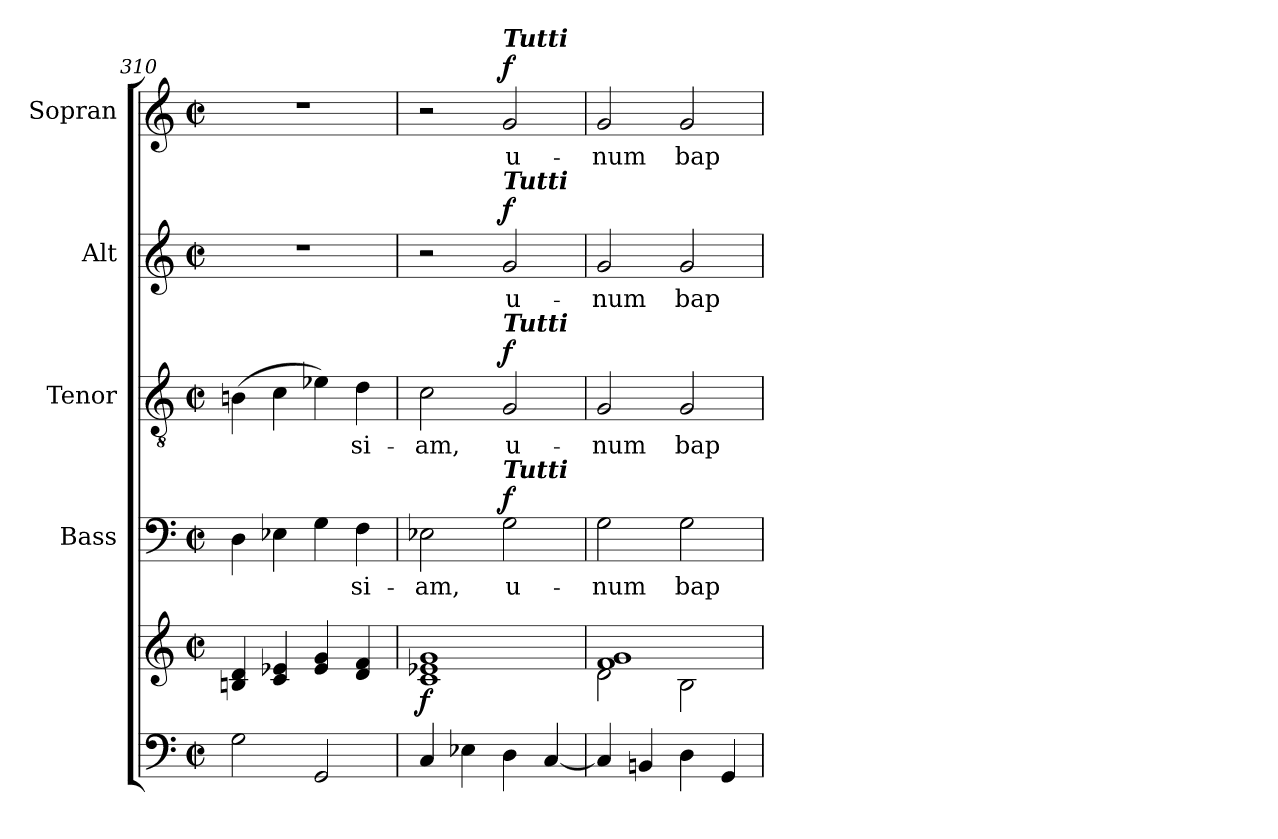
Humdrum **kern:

**kern	**kern	**dynam	**kern	**text	**dynam	**kern	**text	**dynam	**kern	**text	**dynam	**kern	**text	**dynam
*part5	*part5	*part5	*part4	*part4	*part4	*part3	*part3	*part3	*part2	*part2	*part2	*part1	*part1	*part1
*staff6	*staff5	*staff5/6	*staff4	*staff4	*staff4	*staff3	*staff3	*staff3	*staff2	*staff2	*staff2	*staff1	*staff1	*staff1
*	*	*	*I"Bass	*	*	*I"Tenor	*	*	*I"Alt	*	*	*I"Sopran	*	*
*	*	*	*I'B.	*	*	*I'T.	*	*	*I'A.	*	*	*I'S.	*	*
*clefF4	*clefG2	*	*clefF4	*	*	*clefGv2	*	*	*clefG2	*	*	*clefG2	*	*
*k[]	*k[]	*	*k[]	*	*	*k[]	*	*	*k[]	*	*	*k[]	*	*
*C:	*C:	*	*C:	*	*	*C:	*	*	*C:	*	*	*C:	*	*
*M2/2	*M2/2	*	*M2/2	*	*	*M2/2	*	*	*M2/2	*	*	*M2/2	*	*
*met(c|)	*met(c|)	*	*met(c|)	*	*	*met(c|)	*	*	*met(c|)	*	*	*met(c|)	*	*
=310	=310	=310	=310	=310	=310	=310	=310	=310	=310	=310	=310	=310	=310	=310
2G\	4Bn/ 4d/	.	4D\	.	.	(>4Bn\	.	.	1r	.	.	1r	.	.
.	4c/ 4e-X/	.	4E-X\	.	.	4c\	.	.	.	.	.	.	.	.
2GG/	4e-/ 4g/	.	4G\	.	.	4e-X\)	.	.	.	.	.	.	.	.
!	!	!	!	!LO:LY:b	!	!	!LO:LY:b	!	!	!	!	!	!	!
.	4d/ 4f/	.	4F\	-si-	.	4d\	-si-	.	.	.	.	.	.	.
=311	=311	=311	=311	=311	=311	=311	=311	=311	=311	=311	=311	=311	=311	=311
!	!	!LO:DY:b	!	!LO:LY:b	!	!	!LO:LY:b	!	!	!	!	!	!	!
4C/	1c 1e-X 1g	f	2E-X\	-am,	.	2c\	-am,	.	2r	.	.	2r	.	.
4E-X\	.	.	.	.	.	.	.	.	.	.	.	.	.	.
!	!	!	!	!	!	!	!	!	!	!	!	!LO:TX:a:Bi:t=Tutti	!	!
!	!	!	!	!	!	!	!	!	!LO:TX:a:Bi:t=Tutti	!	!	!	!	!
!	!	!	!	!	!	!LO:TX:a:Bi:t=Tutti	!	!	!	!	!	!	!	!
!	!	!	!LO:TX:a:Bi:t=Tutti	!	!	!	!	!	!	!	!	!	!	!
!	!	!	!	!LO:LY:b	!LO:DY:a	!	!LO:LY:b	!LO:DY:a	!	!LO:LY:b	!LO:DY:a	!	!LO:LY:b	!LO:DY:a
4D\	.	.	2G\	u-	f	2G/	u-	f	2g/	u-	f	2g/	u-	f
[4C/	.	.	.	.	.	.	.	.	.	.	.	.	.	.
=312	=312	=312	=312	=312	=312	=312	=312	=312	=312	=312	=312	=312	=312	=312
*	*^	*	*	*	*	*	*	*	*	*	*	*	*	*
!	!	!	!	!	!LO:LY:b	!	!	!LO:LY:b	!	!	!LO:LY:b	!	!	!LO:LY:b	!
4C/]	1f 1g	2d\	.	2G\	-num	.	2G/	-num	.	2g/	-num	.	2g/	-num	.
4BBn/	.	.	.	.	.	.	.	.	.	.	.	.	.	.	.
!	!	!	!	!	!LO:LY:b	!	!	!LO:LY:b	!	!	!LO:LY:b	!	!	!LO:LY:b	!
4D\	.	2B\	.	2G\	bap-	.	2G/	bap-	.	2g/	bap-	.	2g/	bap-	.
4GG/	.	.	.	.	.	.	.	.	.	.	.	.	.	.	.
*	*v	*v	*	*	*	*	*	*	*	*	*	*	*	*	*
=	=	=	=	=	=	=	=	=	=	=	=	=	=	=
*-	*-	*-	*-	*-	*-	*-	*-	*-	*-	*-	*-	*-	*-	*-
